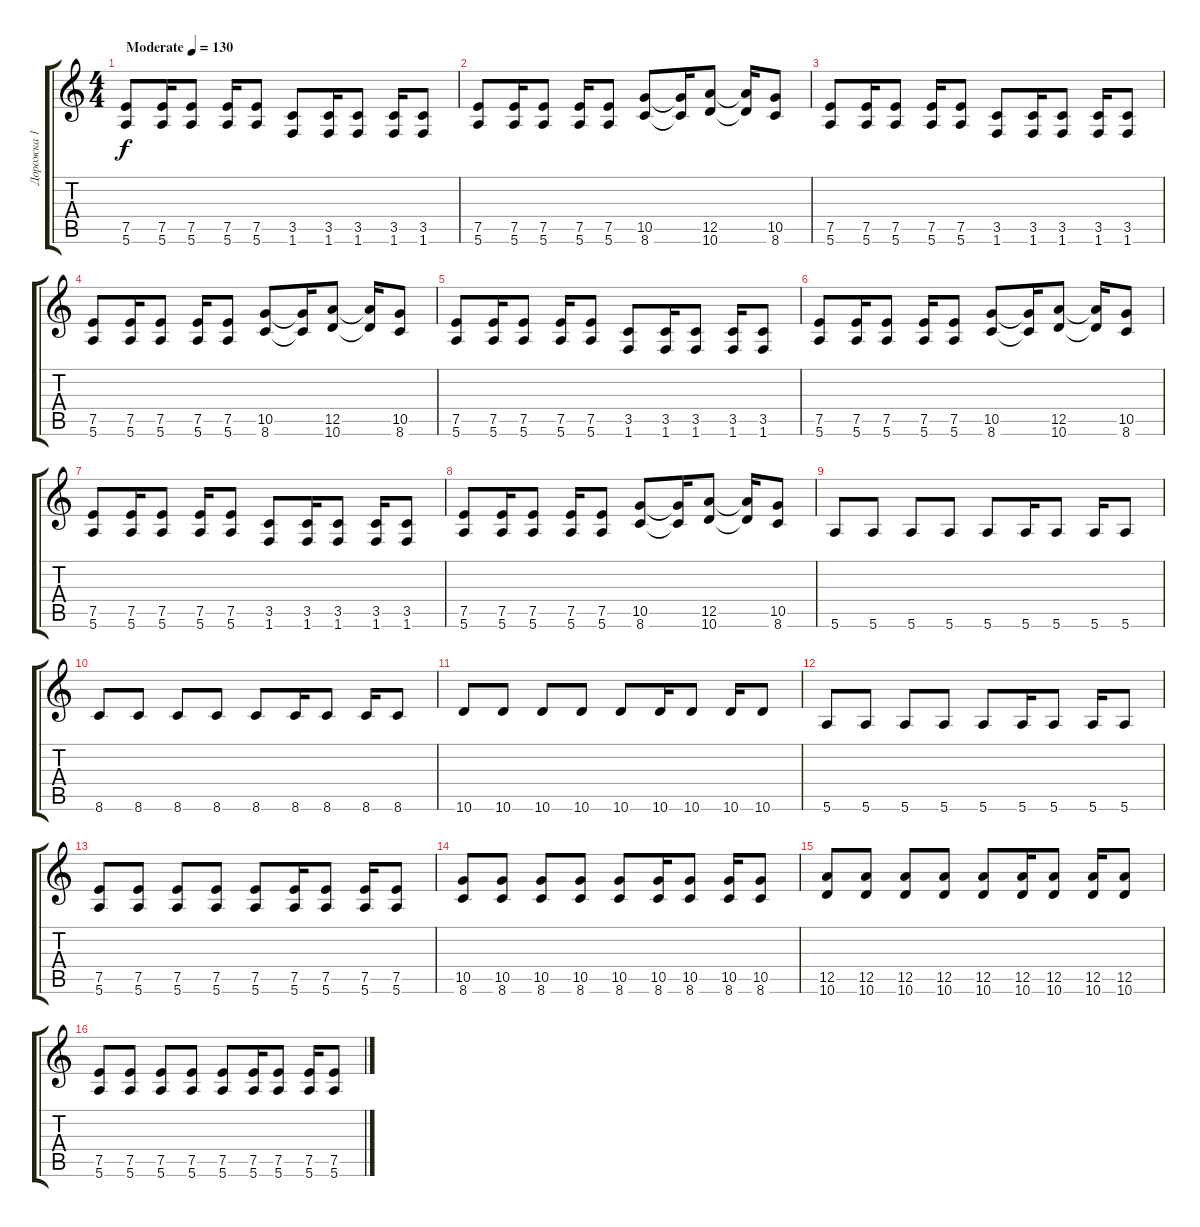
\track ("Дорожка 1" "Дорожка 1") {instrument distortionguitar}
\staff {score tabs}
\tuning (E4 B3 G3 D3 A2 E2) {hide}
\ts (4 4)
\tempo (130 "Moderate")
\clef g2
\ks c
(7.5 5.6).8{dy f instrument distortionguitar} (7.5 5.6).16 (7.5 5.6).8 (7.5 5.6).16 (7.5 5.6).8 (3.5 1.6).8 (3.5 1.6).16 (3.5 1.6).8 (3.5 1.6).16 (3.5 1.6).8 |
(7.5 5.6).8 (7.5 5.6).16 (7.5 5.6).8 (7.5 5.6).16 (7.5 5.6).8 (10.5 8.6).8 (10.5{t} 8.6{t}).16 (12.5 10.6).8 (12.5{t} 10.6{t}).16 (10.5 8.6).8 |
(7.5 5.6).8 (7.5 5.6).16 (7.5 5.6).8 (7.5 5.6).16 (7.5 5.6).8 (3.5 1.6).8 (3.5 1.6).16 (3.5 1.6).8 (3.5 1.6).16 (3.5 1.6).8 |
(7.5 5.6).8 (7.5 5.6).16 (7.5 5.6).8 (7.5 5.6).16 (7.5 5.6).8 (10.5 8.6).8 (10.5{t} 8.6{t}).16 (12.5 10.6).8 (12.5{t} 10.6{t}).16 (10.5 8.6).8 |
(7.5 5.6).8 (7.5 5.6).16 (7.5 5.6).8 (7.5 5.6).16 (7.5 5.6).8 (3.5 1.6).8 (3.5 1.6).16 (3.5 1.6).8 (3.5 1.6).16 (3.5 1.6).8 |
(7.5 5.6).8 (7.5 5.6).16 (7.5 5.6).8 (7.5 5.6).16 (7.5 5.6).8 (10.5 8.6).8 (10.5{t} 8.6{t}).16 (12.5 10.6).8 (12.5{t} 10.6{t}).16 (10.5 8.6).8 |
(7.5 5.6).8 (7.5 5.6).16 (7.5 5.6).8 (7.5 5.6).16 (7.5 5.6).8 (3.5 1.6).8 (3.5 1.6).16 (3.5 1.6).8 (3.5 1.6).16 (3.5 1.6).8 |
(7.5 5.6).8 (7.5 5.6).16 (7.5 5.6).8 (7.5 5.6).16 (7.5 5.6).8 (10.5 8.6).8 (10.5{t} 8.6{t}).16 (12.5 10.6).8 (12.5{t} 10.6{t}).16 (10.5 8.6).8 |
5.6.8 5.6.8 5.6.8 5.6.8 5.6.8 5.6.16 5.6.8 5.6.16 5.6.8 |
8.6.8 8.6.8 8.6.8 8.6.8 8.6.8 8.6.16 8.6.8 8.6.16 8.6.8 |
10.6.8 10.6.8 10.6.8 10.6.8 10.6.8 10.6.16 10.6.8 10.6.16 10.6.8 |
5.6.8 5.6.8 5.6.8 5.6.8 5.6.8 5.6.16 5.6.8 5.6.16 5.6.8 |
(7.5 5.6).8 (7.5 5.6).8 (7.5 5.6).8 (7.5 5.6).8 (7.5 5.6).8 (7.5 5.6).16 (7.5 5.6).8 (7.5 5.6).16 (7.5 5.6).8 |
(10.5 8.6).8 (10.5 8.6).8 (10.5 8.6).8 (10.5 8.6).8 (10.5 8.6).8 (10.5 8.6).16 (10.5 8.6).8 (10.5 8.6).16 (10.5 8.6).8 |
(12.5 10.6).8 (12.5 10.6).8 (12.5 10.6).8 (12.5 10.6).8 (12.5 10.6).8 (12.5 10.6).16 (12.5 10.6).8 (12.5 10.6).16 (12.5 10.6).8 |
(7.5 5.6).8 (7.5 5.6).8 (7.5 5.6).8 (7.5 5.6).8 (7.5 5.6).8 (7.5 5.6).16 (7.5 5.6).8 (7.5 5.6).16 (7.5 5.6).8
